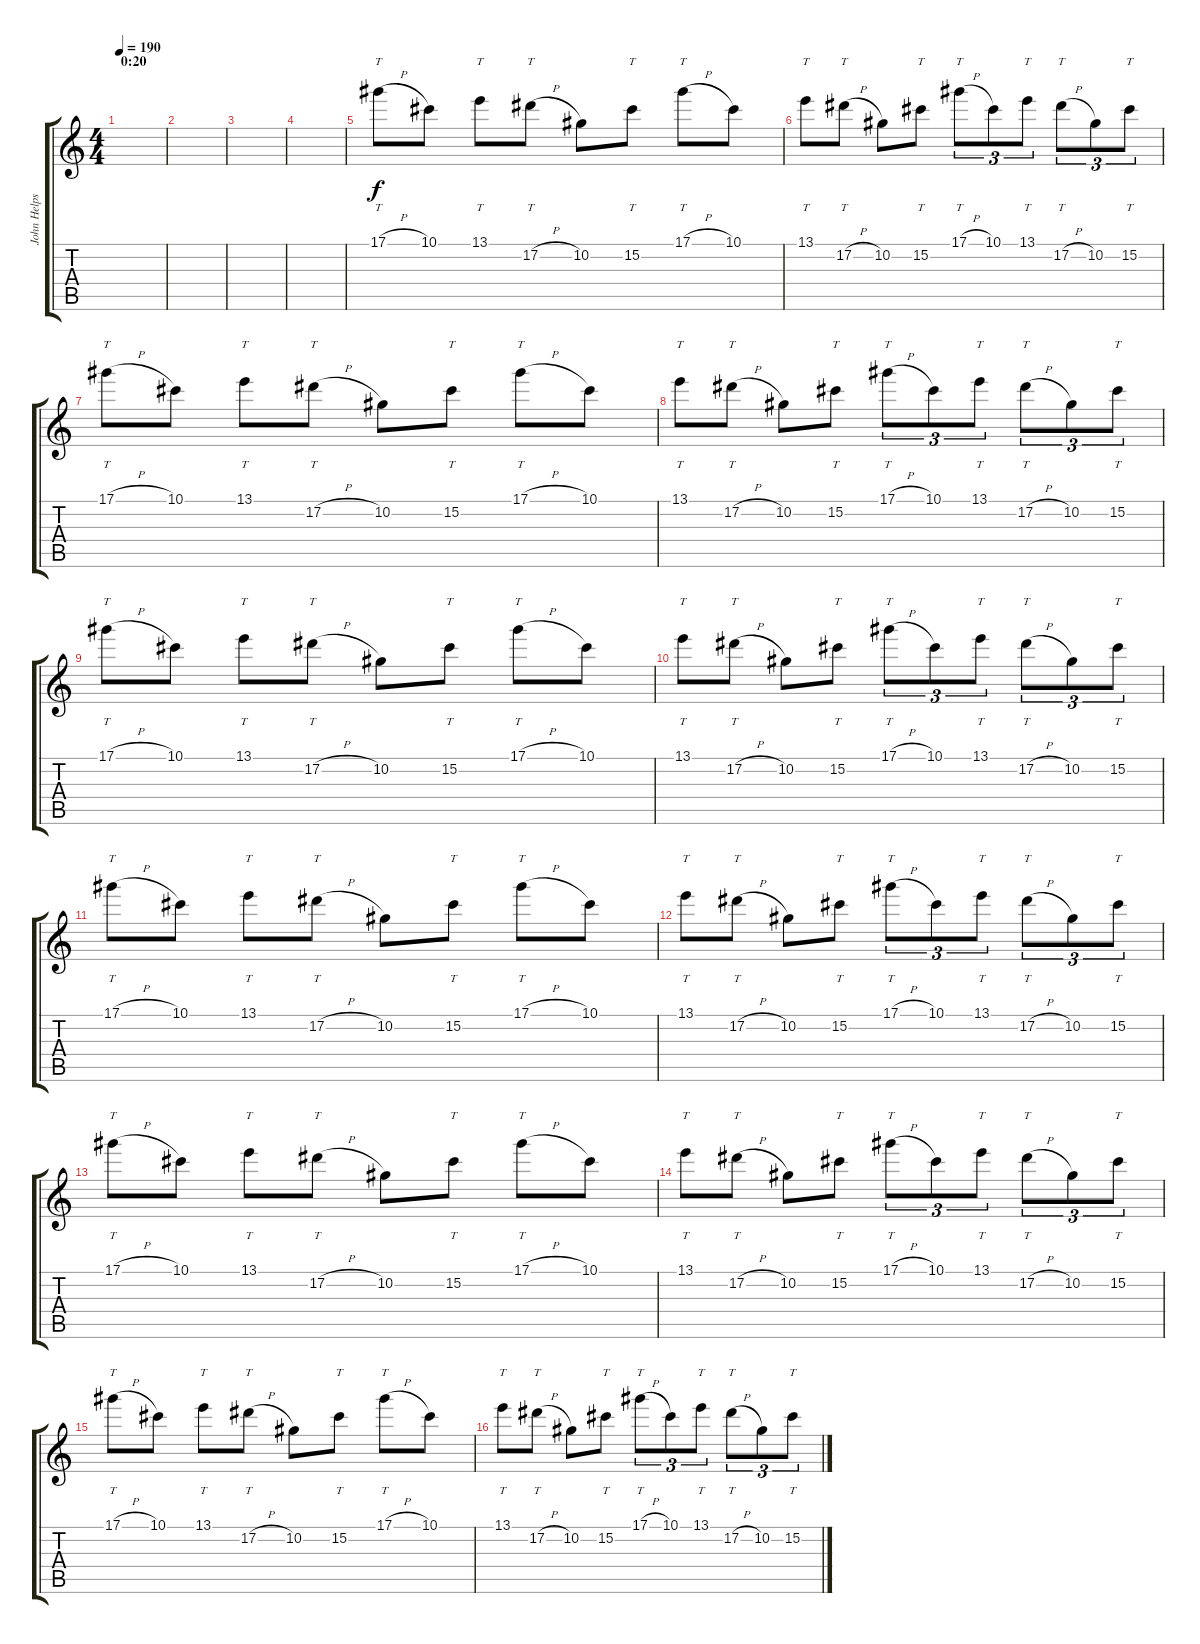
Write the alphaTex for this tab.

\track ("John Helps" "John Helps") {instrument overdrivenguitar}
\staff {score tabs}
\tuning (Eb4 Bb3 Gb3 Db3 Ab2 Db2) {hide}
\ts (4 4)
\section ("" "0:20")
\tempo 190
\clef g2
\ks c
|
|
|
|
17.1{h}.8{tt} 10.1.8 13.1.8{tt} 17.2{h}.8{tt} 10.2.8 15.2.8{tt} 17.1{h}.8{tt} 10.1.8 |
13.1.8{tt} 17.2{h}.8{tt} 10.2.8 15.2.8{tt} 17.1{h}.8{tt tu (3 2)} 10.1.8{tu (3 2)} 13.1.8{tt tu (3 2)} 17.2{h}.8{tt tu (3 2)} 10.2.8{tu (3 2)} 15.2.8{tt tu (3 2)} |
17.1{h}.8{tt} 10.1.8 13.1.8{tt} 17.2{h}.8{tt} 10.2.8 15.2.8{tt} 17.1{h}.8{tt} 10.1.8 |
13.1.8{tt} 17.2{h}.8{tt} 10.2.8 15.2.8{tt} 17.1{h}.8{tt tu (3 2)} 10.1.8{tu (3 2)} 13.1.8{tt tu (3 2)} 17.2{h}.8{tt tu (3 2)} 10.2.8{tu (3 2)} 15.2.8{tt tu (3 2)} |
17.1{h}.8{tt} 10.1.8 13.1.8{tt} 17.2{h}.8{tt} 10.2.8 15.2.8{tt} 17.1{h}.8{tt} 10.1.8 |
13.1.8{tt} 17.2{h}.8{tt} 10.2.8 15.2.8{tt} 17.1{h}.8{tt tu (3 2)} 10.1.8{tu (3 2)} 13.1.8{tt tu (3 2)} 17.2{h}.8{tt tu (3 2)} 10.2.8{tu (3 2)} 15.2.8{tt tu (3 2)} |
17.1{h}.8{tt} 10.1.8 13.1.8{tt} 17.2{h}.8{tt} 10.2.8 15.2.8{tt} 17.1{h}.8{tt} 10.1.8 |
13.1.8{tt} 17.2{h}.8{tt} 10.2.8 15.2.8{tt} 17.1{h}.8{tt tu (3 2)} 10.1.8{tu (3 2)} 13.1.8{tt tu (3 2)} 17.2{h}.8{tt tu (3 2)} 10.2.8{tu (3 2)} 15.2.8{tt tu (3 2)} |
17.1{h}.8{tt} 10.1.8 13.1.8{tt} 17.2{h}.8{tt} 10.2.8 15.2.8{tt} 17.1{h}.8{tt} 10.1.8 |
13.1.8{tt} 17.2{h}.8{tt} 10.2.8 15.2.8{tt} 17.1{h}.8{tt tu (3 2)} 10.1.8{tu (3 2)} 13.1.8{tt tu (3 2)} 17.2{h}.8{tt tu (3 2)} 10.2.8{tu (3 2)} 15.2.8{tt tu (3 2)} |
17.1{h}.8{tt} 10.1.8 13.1.8{tt} 17.2{h}.8{tt} 10.2.8 15.2.8{tt} 17.1{h}.8{tt} 10.1.8 |
13.1.8{tt} 17.2{h}.8{tt} 10.2.8 15.2.8{tt} 17.1{h}.8{tt tu (3 2)} 10.1.8{tu (3 2)} 13.1.8{tt tu (3 2)} 17.2{h}.8{tt tu (3 2)} 10.2.8{tu (3 2)} 15.2.8{tt tu (3 2)}
